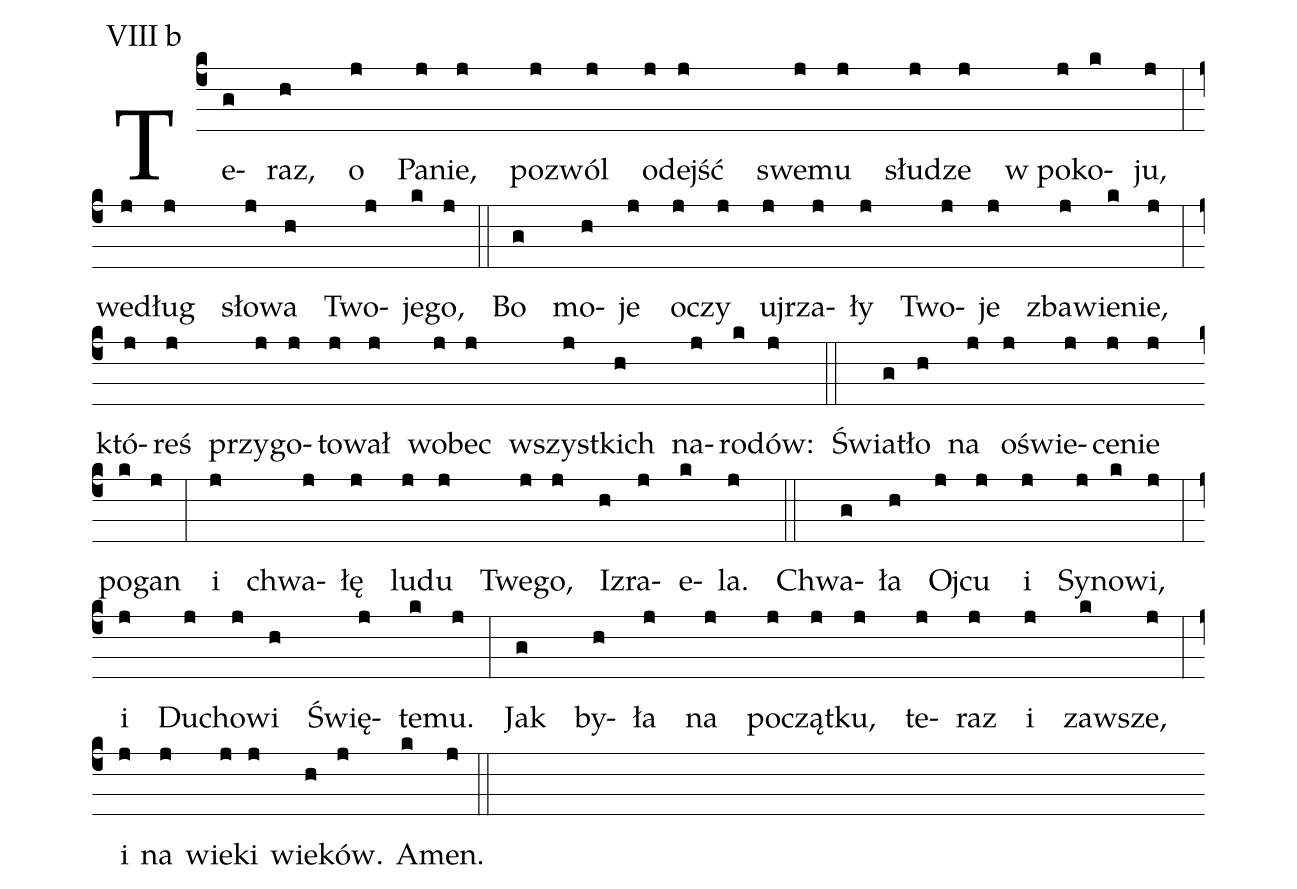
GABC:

annotation: VIII b;
%%
(c4)Te(g)raz,(h) o(j) Pa(j)nie,(j) po(j)zwól(j) o(j)dejść(j) swe(j)mu(j) słu(j)dze(j) w po(j)ko(k)ju,(j) (:) (z)
we(j)dług(j) sło(j)wa(h) Two(j)je(k)go,(j) (::)

Bo(g) mo(h)je(j) o(j)czy(j) uj(j)rza(j)ły(j) Two(j)je(j) zba(j)wie(k)nie,(j) (:) (z)
któ(j)reś(j) przy(j)go(j)to(j)wał(j) wo(j)bec(j) wszyst(j)kich(h) na(j)ro(k)dów:(j) (::)

Świa(g)tło(h) na(j) o(j)świe(j)ce(j)nie(j) (z) po(k)gan(j) (:)
i(j) chwa(j)łę(j) lu(j)du(j) Twe(j)go,(j) I(h)zra(j)e(k)la.(j) (::)

Chwa(g)ła(h) Oj(j)cu(j) i(j) Sy(j)no(k)wi,(j) (:) (z)
i(j) Du(j)cho(j)wi(h) Świę(j)te(k)mu.(j) (:)

Jak(g) by(h)ła(j) na(j) po(j)cząt(j)ku,(j) te(j)raz(j) i(j) za(k)wsze,(j) (:) (z)
i(j) na(j) wie(j)ki(j) wie(h)ków.(j) A(k)men.(j) (::)
